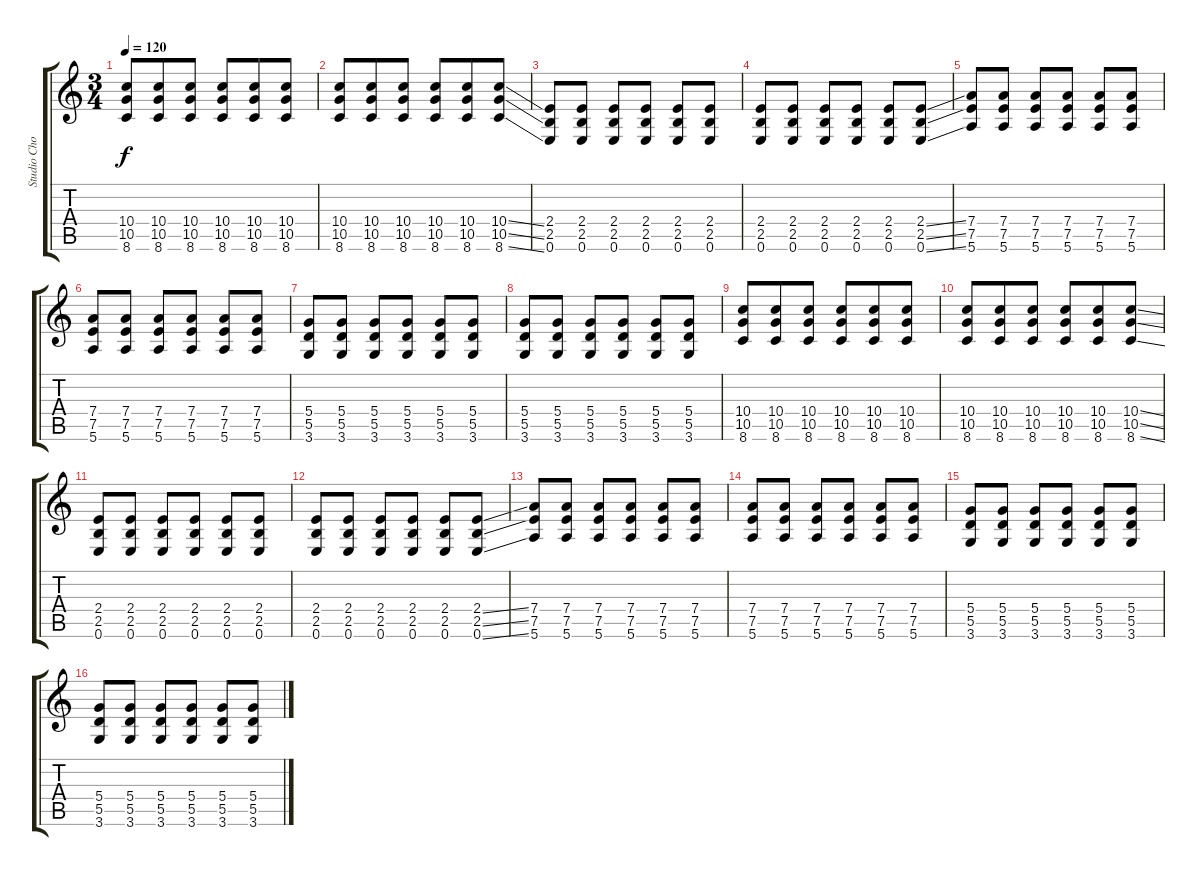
\track ("Studio Chorus Dub" "Studio Cho") {instrument distortionguitar}
\staff {score tabs}
\tuning (E4 B3 G3 D3 A2 E2) {hide}
\ts (3 4)
\tempo 120
\clef g2
\ks c
(10.4 10.5 8.6).8{dy f} (10.4 10.5 8.6).8{beam merge} (10.4 10.5 8.6).8{beam split} (10.4 10.5 8.6).8{beam merge} (10.4 10.5 8.6).8 (10.4 10.5 8.6).8 |
(10.4 10.5 8.6).8 (10.4 10.5 8.6).8{beam merge} (10.4 10.5 8.6).8{beam split} (10.4 10.5 8.6).8{beam merge} (10.4 10.5 8.6).8 (10.4{ss} 10.5{ss} 8.6{ss}).8 |
(2.4 2.5 0.6).8 (2.4 2.5 0.6).8 (2.4 2.5 0.6).8 (2.4 2.5 0.6).8 (2.4 2.5 0.6).8 (2.4 2.5 0.6).8 |
(2.4 2.5 0.6).8 (2.4 2.5 0.6).8 (2.4 2.5 0.6).8 (2.4 2.5 0.6).8 (2.4 2.5 0.6).8 (2.4{ss} 2.5{ss} 0.6{ss}).8 |
(7.4 7.5 5.6).8 (7.4 7.5 5.6).8 (7.4 7.5 5.6).8 (7.4 7.5 5.6).8 (7.4 7.5 5.6).8 (7.4 7.5 5.6).8 |
(7.4 7.5 5.6).8 (7.4 7.5 5.6).8 (7.4 7.5 5.6).8 (7.4 7.5 5.6).8 (7.4 7.5 5.6).8 (7.4 7.5 5.6).8 |
(5.4 5.5 3.6).8 (5.4 5.5 3.6).8 (5.4 5.5 3.6).8 (5.4 5.5 3.6).8 (5.4 5.5 3.6).8 (5.4 5.5 3.6).8 |
(5.4 5.5 3.6).8 (5.4 5.5 3.6).8 (5.4 5.5 3.6).8 (5.4 5.5 3.6).8 (5.4 5.5 3.6).8 (5.4 5.5 3.6).8 |
(10.4 10.5 8.6).8 (10.4 10.5 8.6).8{beam merge} (10.4 10.5 8.6).8{beam split} (10.4 10.5 8.6).8{beam merge} (10.4 10.5 8.6).8 (10.4 10.5 8.6).8 |
(10.4 10.5 8.6).8 (10.4 10.5 8.6).8{beam merge} (10.4 10.5 8.6).8{beam split} (10.4 10.5 8.6).8{beam merge} (10.4 10.5 8.6).8 (10.4{ss} 10.5{ss} 8.6{ss}).8 |
(2.4 2.5 0.6).8 (2.4 2.5 0.6).8 (2.4 2.5 0.6).8 (2.4 2.5 0.6).8 (2.4 2.5 0.6).8 (2.4 2.5 0.6).8 |
(2.4 2.5 0.6).8 (2.4 2.5 0.6).8 (2.4 2.5 0.6).8 (2.4 2.5 0.6).8 (2.4 2.5 0.6).8 (2.4{ss} 2.5{ss} 0.6{ss}).8 |
(7.4 7.5 5.6).8 (7.4 7.5 5.6).8 (7.4 7.5 5.6).8 (7.4 7.5 5.6).8 (7.4 7.5 5.6).8 (7.4 7.5 5.6).8 |
(7.4 7.5 5.6).8 (7.4 7.5 5.6).8 (7.4 7.5 5.6).8 (7.4 7.5 5.6).8 (7.4 7.5 5.6).8 (7.4 7.5 5.6).8 |
(5.4 5.5 3.6).8 (5.4 5.5 3.6).8 (5.4 5.5 3.6).8 (5.4 5.5 3.6).8 (5.4 5.5 3.6).8 (5.4 5.5 3.6).8 |
(5.4 5.5 3.6).8 (5.4 5.5 3.6).8 (5.4 5.5 3.6).8 (5.4 5.5 3.6).8 (5.4 5.5 3.6).8 (5.4 5.5 3.6).8
